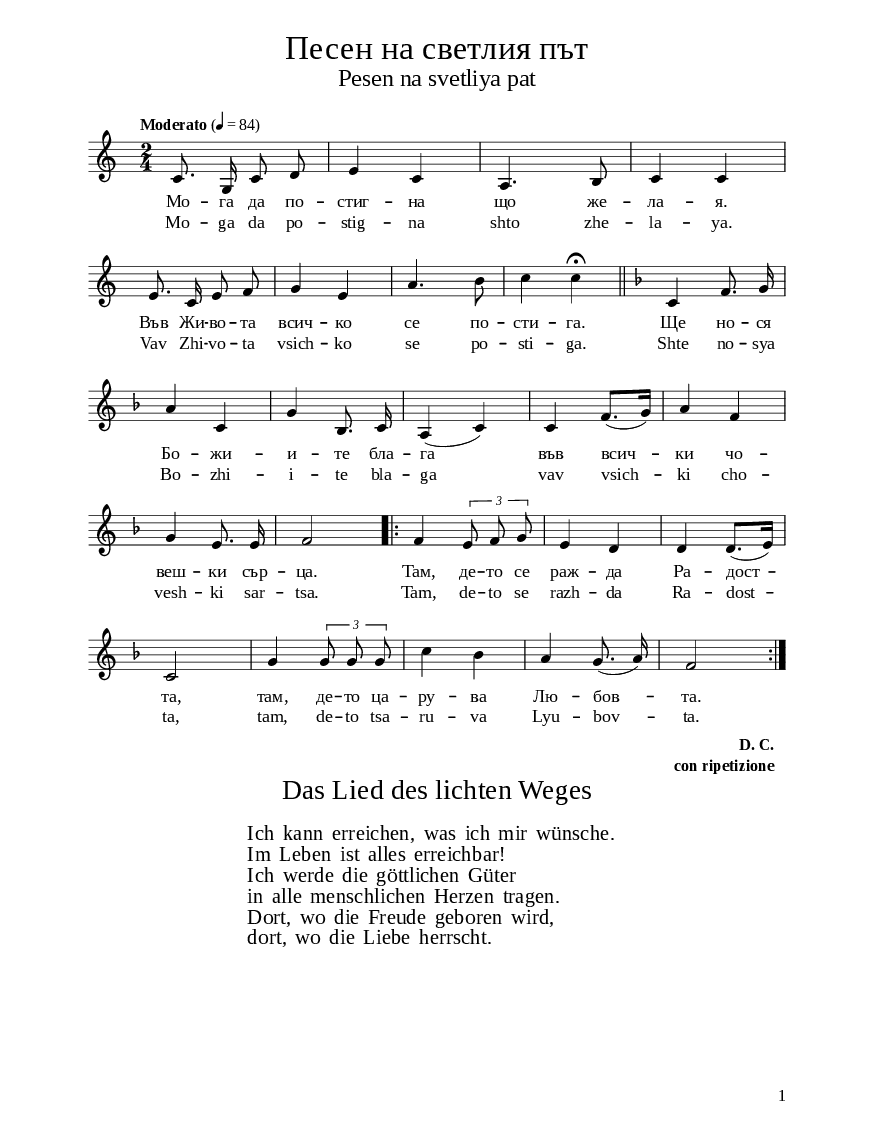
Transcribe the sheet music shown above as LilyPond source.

\version "2.24.0"

% include paper part and global functions
\include "include/globals.ily"

\bookpart {
   \label #'ref115
  \tocItem \markup "Песен на светлия път – Pesen na svetliya pat"
  \include "include/bookpart-paper.ily"
  \score {
    \include "include/score-layout.ily"



    \new Voice \relative c' {
      \clef treble
      \key c \major
      \time 2/4
      \tempoFunc "Moderato" 4 "84"
      \autoBeamOff
      c8. g16 c8 d8 |  e4 c4 |  a4. b8 |   c4 c4 | \break


      e8. c16 e8 f8 |  g4 e4 |  a4. b8 | c4 c4 \fermata \bar "||" \key f \major c,4 f8. g16 | \break


      a4 c,4 | g'4 bes,8. c16 | a4 ( c4 ) | c4 \autoBeamOn f8. ( g16 ) |  a4 f4 |  \break


      \autoBeamOff g4 e8. e16 | f2 \repeat volta 2  {
        f4 \tuplet 3/2  { e8 f8 g8 } | e4 d4 | d4 \autoBeamOn d8. ( e16 ) | \break


        c2 | g'4  \autoBeamOff \tuplet 3/2 { g8 g8 g8 } | c4 bes4 | a4 g8. ( a16 ) | f2  \break
      }

    }

    \addlyrics {
      Мо  --  га   да
      по  --  стиг  --  на   що   же  --  ла  --  я.   Във   Жи  --  во
      --  та   всич  --  ко   се   по  --  сти  --  га.   Ще   но  --  ся
      Бо  --  жи  --  и  --  те   бла  --  га   във   всич  --  ки   чо
      --  веш  --  ки   сър  --  ца.   Там,   де  --  то   се   раж  --
      да   Ра  --  дост  --  та,   там,   де  --  то   ца  --  ру  --
      ва   Лю  --  бов  --  та.
    }
    \addlyrics {
      Mo  --  ga   da
      po  --  stig  --  na   shto   zhe  --  la  --  ya.   Vav   Zhi  --  vo
      --  ta   vsich  --  ko   se   po  --  sti  --  ga.   Shte   no  --  sya
      Bo  --  zhi  --  i  --  te   bla  --  ga   vav   vsich  --  ki   cho
      --  vesh  --  ki   sar  --  tsa.   Tam,   de  --  to   se   razh  --
      da   Ra  --  dost  --  ta,   tam,   de  --  to   tsa  --  ru  --
      va   Lyu  --  bov  --  ta.
    }

    \header {
      title = \titleFunc "Песен на светлия път" "Pesen na svetliya pat"
    }

    \midi{}
  } % score


   \markup \dc-two "D. C.""con ripetizione"

  

  % include foreign translation(s) of the song


  \version "2.24.1"

\markup \fill-line { \fontsize #deTitleFontSize "Das Lied des lichten Weges" }
\markup \null
\markup \null
\markup \fontsize #deCoupletFontSize {
  \hspace #14
  \override #`(baseline-skip . ,deCoupletBaselineSkip)

  \column {
  

\line { " "Ich kann erreichen, was ich mir wünsche.  }

\line { " "Im Leben ist alles erreichbar! }

\line { " "Ich werde die göttlichen Güter  }

\line { " "in alle menschlichen Herzen tragen. }

\line { " "Dort, wo die Freude geboren wird,  }

\line { " "dort, wo die Liebe herrscht. }

  }
}


} % bookpart
